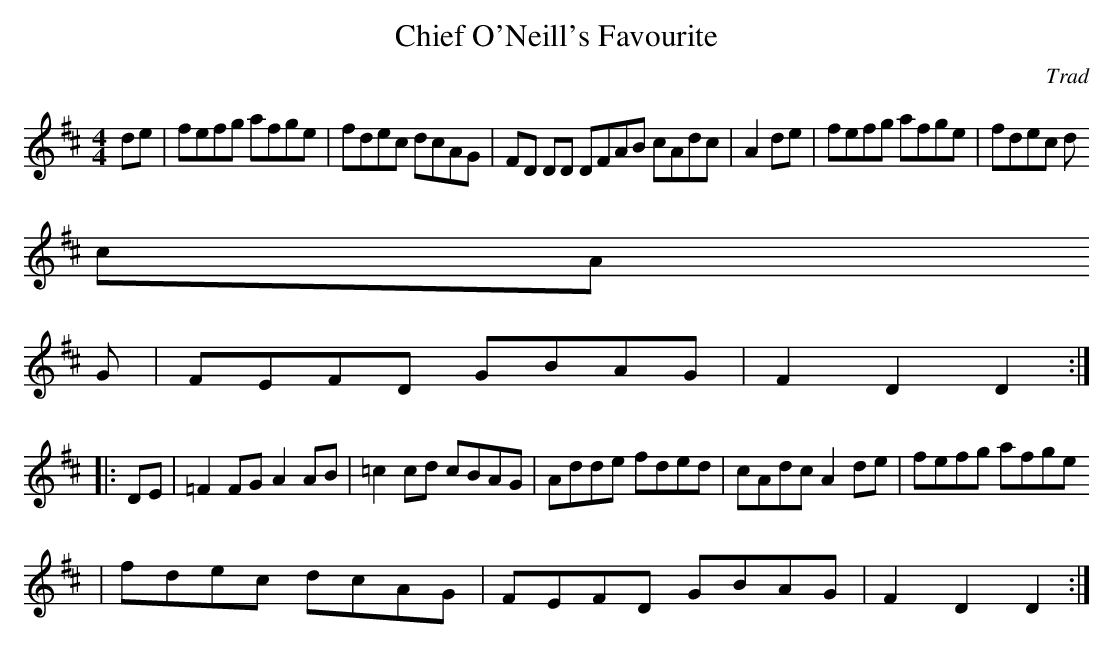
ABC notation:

X:1
T:Chief O'Neill's Favourite
M:4/4
L:1/8
C:Trad
K:D
de | fefg afge | fdec dcAG | FD DD DFAB cAdc| A2 de | fefg afge | fdec d
cA
G | FEFD GBAG | F2 D2 D2 :|
|: DE | =F2 FG A2 AB | =c2 cd cBAG | Adde fded | cAdc A2 de | fefg afge
|
fdec dcAG | FEFD GBAG | F2 D2 D2 :|
